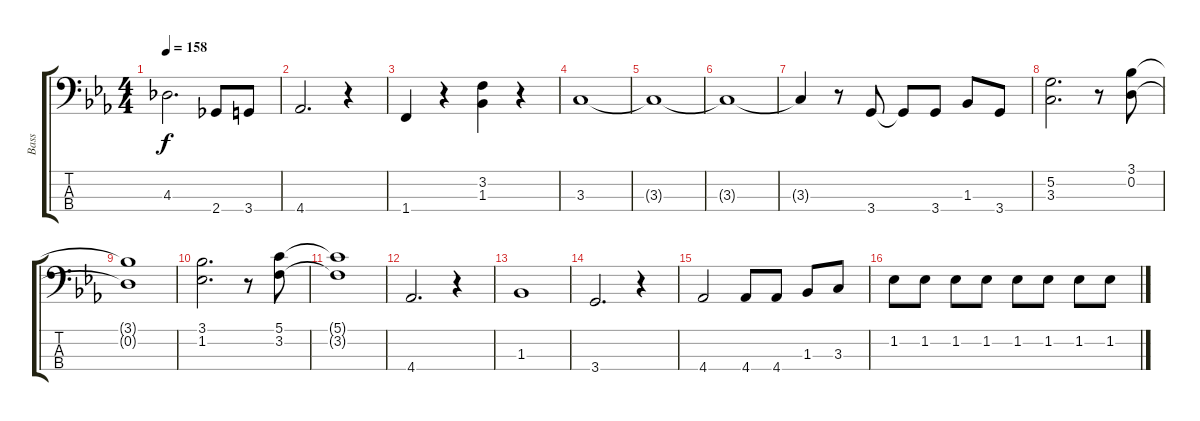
\track ("Bass" "Bass") {instrument electricbassfinger}
\staff {score tabs}
\tuning (G2 D2 A1 E1) {hide}
\ts (4 4)
\tempo 158
\clef f4
\ks eb
4.3.2{d dy f} 2.4.8 3.4.8 |
4.4.2{d} r.4 |
1.4.4 r.4 (3.2 1.3).4 r.4 |
3.3.1 |
3.3{t}.1 |
3.3{t}.1 |
3.3{t}.4 r.8 3.4.8 3.4{t}.8 3.4.8 1.3.8 3.4.8 |
(5.2 3.3).2{d} r.8 (3.1 0.2).8 |
(3.1{t} 0.2{t}).1 |
(3.1 1.2).2{d} r.8 (5.1 3.2).8 |
(5.1{t} 3.2{t}).1 |
4.4.2{d} r.4 |
1.3.1 |
3.4.2{d} r.4 |
4.4.2 4.4.8 4.4.8 1.3.8 3.3.8 |
1.2.8 1.2.8 1.2.8 1.2.8 1.2.8 1.2.8 1.2.8 1.2.8
